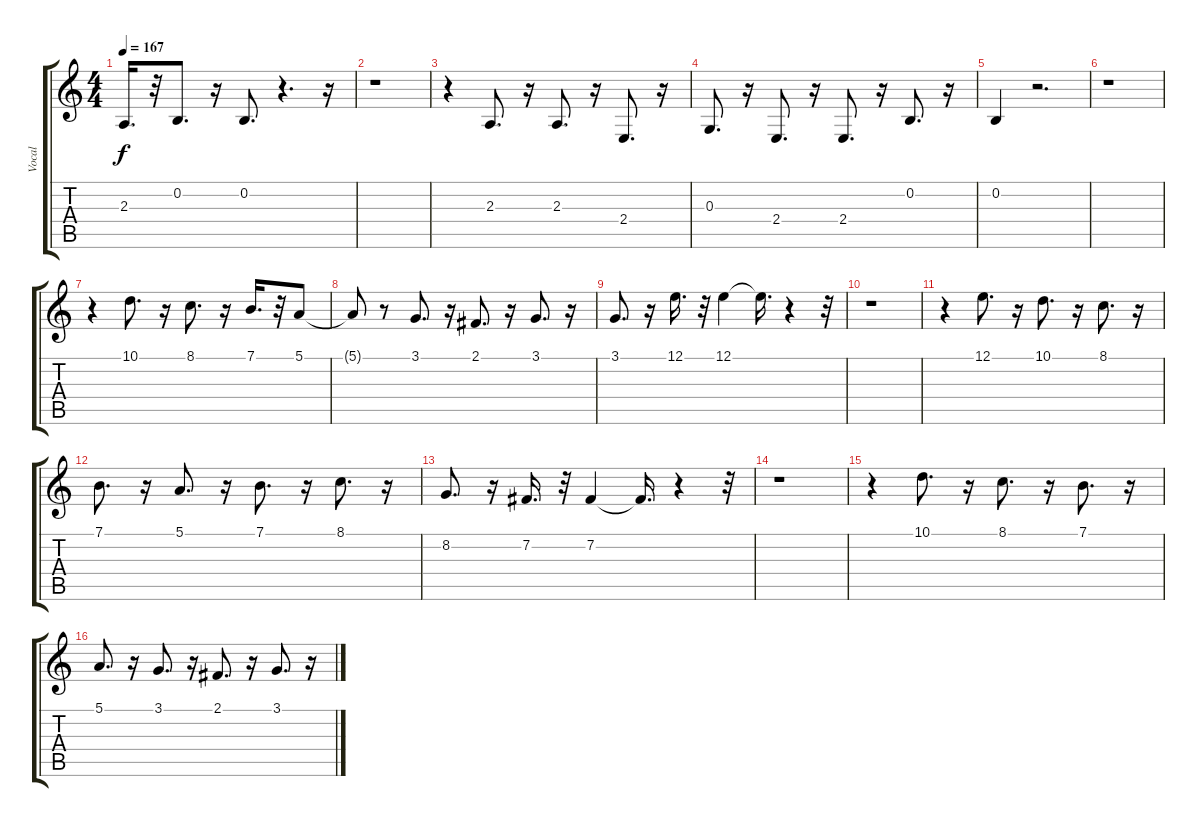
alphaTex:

\track ("Vocal" "Vocal") {instrument clarinet}
\staff {score tabs}
\tuning (E4 B3 G3 D3 A2 E2) {hide}
\ts (4 4)
\tempo 167
\clef g2
\ks c
2.3.16{d dy f} r.32 0.2.8{d} r.16 0.2.8{d} r.4{d} r.16 |
r.1 |
r.4 2.3.8{d} r.16 2.3.8{d} r.16 2.4.8{d} r.16 |
0.3.8{d} r.16 2.4.8{d} r.16 2.4.8{d} r.16 0.2.8{d} r.16 |
0.2.4 r.2{d} |
r.1 |
r.4 10.1.8{d} r.16 8.1.8{d} r.16 7.1.16{d} r.32 5.1.8 |
5.1{t}.8 r.8 3.1.8{d} r.16 2.1.8{d} r.16 3.1.8{d} r.16 |
3.1.8{d} r.16 12.1.16{d} r.32 12.1.4 12.1{t}.16{d} r.4 r.32 |
r.1 |
r.4 12.1.8{d} r.16 10.1.8{d} r.16 8.1.8{d} r.16 |
7.1.8{d} r.16 5.1.8{d} r.16 7.1.8{d} r.16 8.1.8{d} r.16 |
8.2.8{d} r.16 7.2.16{d} r.32 7.2.4 7.2{t}.16{d} r.4 r.32 |
r.1 |
r.4 10.1.8{d} r.16 8.1.8{d} r.16 7.1.8{d} r.16 |
5.1.8{d} r.16 3.1.8{d} r.16 2.1.8{d} r.16 3.1.8{d} r.16
